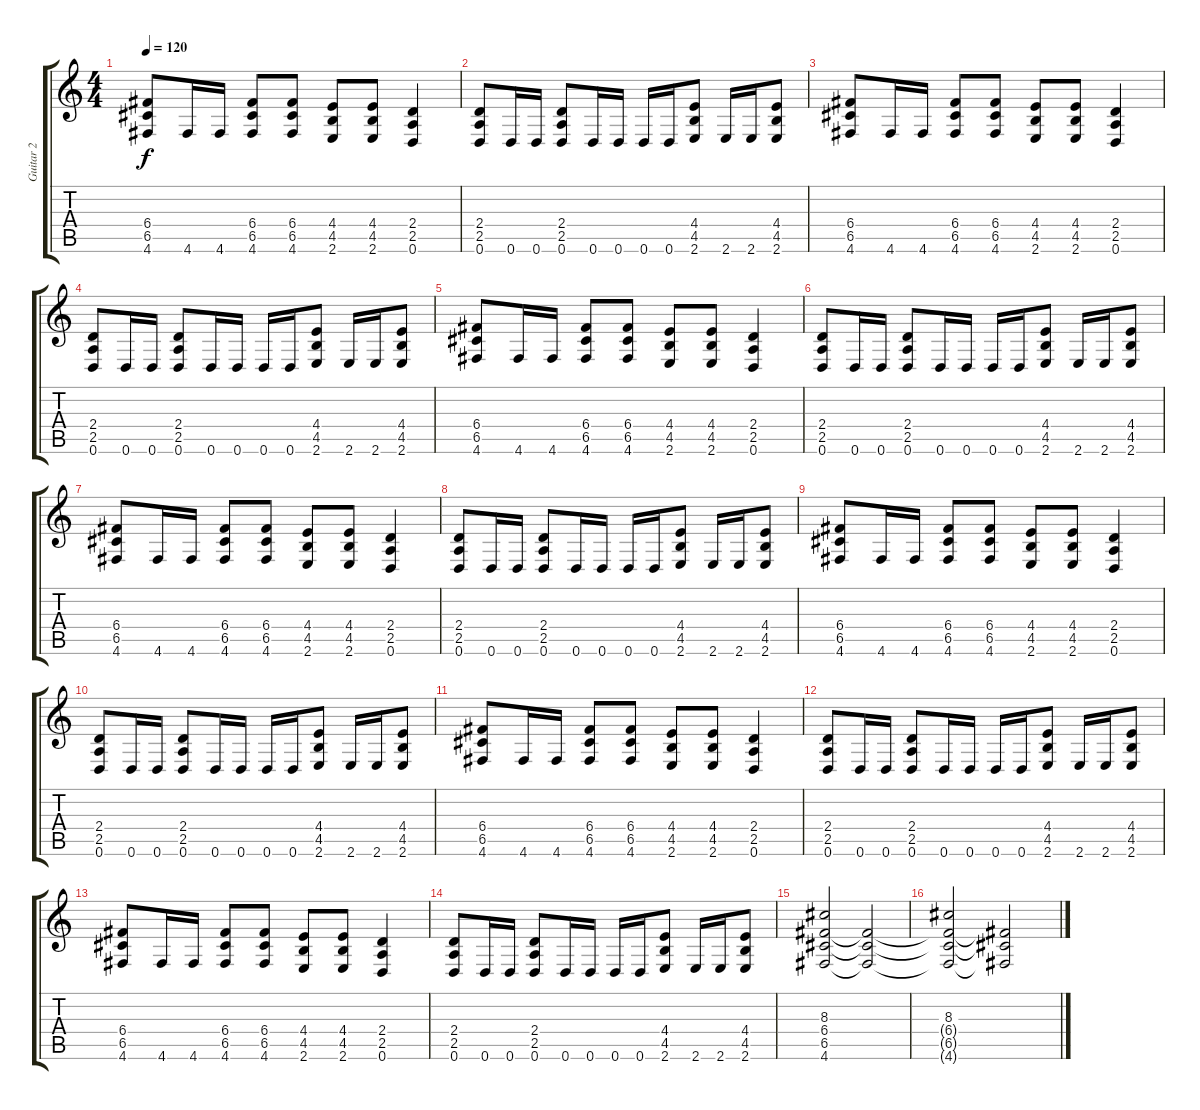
\track ("Guitar 2" "Guitar 2") {instrument distortionguitar}
\staff {score tabs}
\tuning (D4 A3 F3 C3 G2 D2) {hide}
\ts (4 4)
\tempo 120
\clef g2
\ks c
(6.4 6.5 4.6).8{dy f} 4.6.16 4.6.16 (6.4 6.5 4.6).8 (6.4 6.5 4.6).8 (4.4 4.5 2.6).8 (4.4 4.5 2.6).8 (2.4 2.5 0.6).4 |
(2.4 2.5 0.6).8 0.6.16 0.6.16 (2.4 2.5 0.6).8 0.6.16 0.6.16 0.6.16 0.6.16 (4.4 4.5 2.6).8 2.6.16 2.6.16 (4.4 4.5 2.6).8 |
(6.4 6.5 4.6).8 4.6.16 4.6.16 (6.4 6.5 4.6).8 (6.4 6.5 4.6).8 (4.4 4.5 2.6).8 (4.4 4.5 2.6).8 (2.4 2.5 0.6).4 |
(2.4 2.5 0.6).8 0.6.16 0.6.16 (2.4 2.5 0.6).8 0.6.16 0.6.16 0.6.16 0.6.16 (4.4 4.5 2.6).8 2.6.16 2.6.16 (4.4 4.5 2.6).8 |
(6.4 6.5 4.6).8 4.6.16 4.6.16 (6.4 6.5 4.6).8 (6.4 6.5 4.6).8 (4.4 4.5 2.6).8 (4.4 4.5 2.6).8 (2.4 2.5 0.6).4 |
(2.4 2.5 0.6).8 0.6.16 0.6.16 (2.4 2.5 0.6).8 0.6.16 0.6.16 0.6.16 0.6.16 (4.4 4.5 2.6).8 2.6.16 2.6.16 (4.4 4.5 2.6).8 |
(6.4 6.5 4.6).8 4.6.16 4.6.16 (6.4 6.5 4.6).8 (6.4 6.5 4.6).8 (4.4 4.5 2.6).8 (4.4 4.5 2.6).8 (2.4 2.5 0.6).4 |
(2.4 2.5 0.6).8 0.6.16 0.6.16 (2.4 2.5 0.6).8 0.6.16 0.6.16 0.6.16 0.6.16 (4.4 4.5 2.6).8 2.6.16 2.6.16 (4.4 4.5 2.6).8 |
(6.4 6.5 4.6).8 4.6.16 4.6.16 (6.4 6.5 4.6).8 (6.4 6.5 4.6).8 (4.4 4.5 2.6).8 (4.4 4.5 2.6).8 (2.4 2.5 0.6).4 |
(2.4 2.5 0.6).8 0.6.16 0.6.16 (2.4 2.5 0.6).8 0.6.16 0.6.16 0.6.16 0.6.16 (4.4 4.5 2.6).8 2.6.16 2.6.16 (4.4 4.5 2.6).8 |
(6.4 6.5 4.6).8 4.6.16 4.6.16 (6.4 6.5 4.6).8 (6.4 6.5 4.6).8 (4.4 4.5 2.6).8 (4.4 4.5 2.6).8 (2.4 2.5 0.6).4 |
(2.4 2.5 0.6).8 0.6.16 0.6.16 (2.4 2.5 0.6).8 0.6.16 0.6.16 0.6.16 0.6.16 (4.4 4.5 2.6).8 2.6.16 2.6.16 (4.4 4.5 2.6).8 |
(6.4 6.5 4.6).8 4.6.16 4.6.16 (6.4 6.5 4.6).8 (6.4 6.5 4.6).8 (4.4 4.5 2.6).8 (4.4 4.5 2.6).8 (2.4 2.5 0.6).4 |
(2.4 2.5 0.6).8 0.6.16 0.6.16 (2.4 2.5 0.6).8 0.6.16 0.6.16 0.6.16 0.6.16 (4.4 4.5 2.6).8 2.6.16 2.6.16 (4.4 4.5 2.6).8 |
(8.3 6.4 6.5 4.6).2 (6.4{t} 6.5{t} 4.6{t}).2 |
(8.3 6.4{t} 6.5{t} 4.6{t}).2 (6.4{t} 6.5{t} 4.6{t}).2
